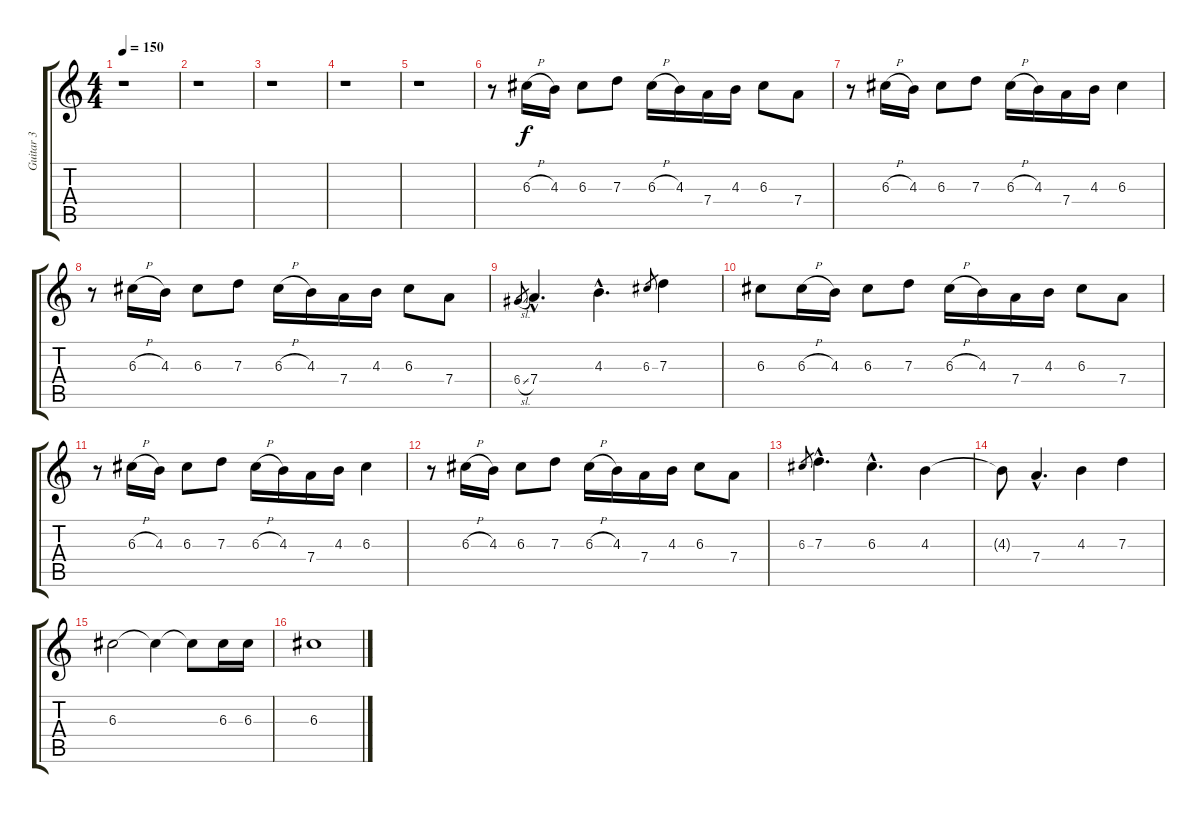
\track ("Guitar 3" "Guitar 3") {instrument distortionguitar}
\staff {score tabs}
\tuning (E4 B3 G3 D3 A2 E2) {hide}
\ts (4 4)
\tempo 150
\clef g2
\ks c
r.1{dy f} |
r.1 |
r.1 |
r.1 |
r.1 |
r.8 6.3{h}.16 4.3.16 6.3.8 7.3.8 6.3{h}.16 4.3.16 7.4.16 4.3.16 6.3.8 7.4.8 |
r.8 6.3{h}.16 4.3.16 6.3.8 7.3.8 6.3{h}.16 4.3.16 7.4.16 4.3.16 6.3.4 |
r.8 6.3{h}.16 4.3.16 6.3.8 7.3.8 6.3{h}.16 4.3.16 7.4.16 4.3.16 6.3.8 7.4.8 |
6.4{sl}.8{gr} 7.4{hac}.4{d} 4.3{hac}.4{d} 6.3.8{gr} 7.3.4 |
6.3.8 6.3{h}.16 4.3.16 6.3.8 7.3.8 6.3{h}.16 4.3.16 7.4.16 4.3.16 6.3.8 7.4.8 |
r.8 6.3{h}.16 4.3.16 6.3.8 7.3.8 6.3{h}.16 4.3.16 7.4.16 4.3.16 6.3.4 |
r.8 6.3{h}.16 4.3.16 6.3.8 7.3.8 6.3{h}.16 4.3.16 7.4.16 4.3.16 6.3.8 7.4.8 |
6.3.8{gr} 7.3{hac}.4{d} 6.3{hac}.4{d} 4.3.4 |
4.3{t}.8 7.4{hac}.4{d} 4.3.4 7.3.4 |
6.3.2 6.3{t}.4 6.3{t}.8 6.3.16 6.3.16 |
6.3.1
